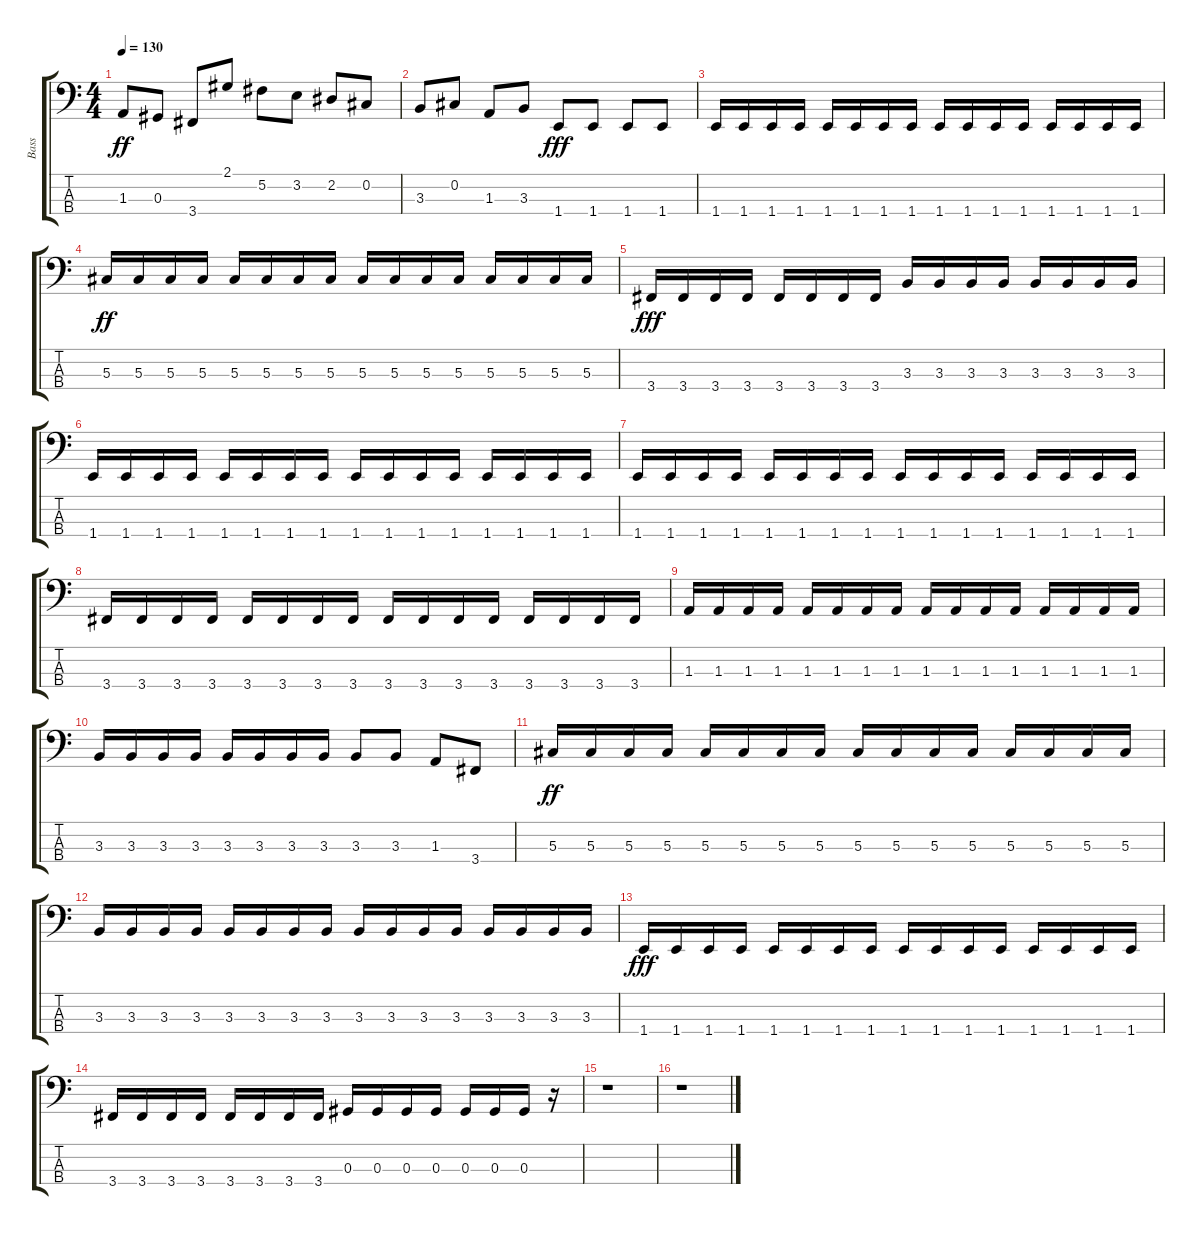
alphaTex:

\track ("Bass" "Bass") {instrument electricbassfinger}
\staff {score tabs}
\tuning (Gb2 Db2 Ab1 Eb1) {hide}
\ts (4 4)
\tempo 130
\clef f4
\ks c
1.3.8{dy ff} 0.3.8 3.4.8 2.1.8 5.2.8 3.2.8 2.2.8 0.2.8 |
3.3.8 0.2.8 1.3.8 3.3.8 1.4.8{dy fff} 1.4.8 1.4.8 1.4.8 |
1.4.16 1.4.16 1.4.16 1.4.16 1.4.16 1.4.16 1.4.16 1.4.16 1.4.16 1.4.16 1.4.16 1.4.16 1.4.16 1.4.16 1.4.16 1.4.16 |
5.3.16{dy ff} 5.3.16 5.3.16 5.3.16 5.3.16 5.3.16 5.3.16 5.3.16 5.3.16 5.3.16 5.3.16 5.3.16 5.3.16 5.3.16 5.3.16 5.3.16 |
3.4.16{dy fff} 3.4.16 3.4.16 3.4.16 3.4.16 3.4.16 3.4.16 3.4.16 3.3.16 3.3.16 3.3.16 3.3.16 3.3.16 3.3.16 3.3.16 3.3.16 |
1.4.16 1.4.16 1.4.16 1.4.16 1.4.16 1.4.16 1.4.16 1.4.16 1.4.16 1.4.16 1.4.16 1.4.16 1.4.16 1.4.16 1.4.16 1.4.16 |
1.4.16 1.4.16 1.4.16 1.4.16 1.4.16 1.4.16 1.4.16 1.4.16 1.4.16 1.4.16 1.4.16 1.4.16 1.4.16 1.4.16 1.4.16 1.4.16 |
3.4.16 3.4.16 3.4.16 3.4.16 3.4.16 3.4.16 3.4.16 3.4.16 3.4.16 3.4.16 3.4.16 3.4.16 3.4.16 3.4.16 3.4.16 3.4.16 |
1.3.16 1.3.16 1.3.16 1.3.16 1.3.16 1.3.16 1.3.16 1.3.16 1.3.16 1.3.16 1.3.16 1.3.16 1.3.16 1.3.16 1.3.16 1.3.16 |
3.3.16 3.3.16 3.3.16 3.3.16 3.3.16 3.3.16 3.3.16 3.3.16 3.3.8 3.3.8 1.3.8 3.4.8 |
5.3.16{dy ff} 5.3.16 5.3.16 5.3.16 5.3.16 5.3.16 5.3.16 5.3.16 5.3.16 5.3.16 5.3.16 5.3.16 5.3.16 5.3.16 5.3.16 5.3.16 |
3.3.16 3.3.16 3.3.16 3.3.16 3.3.16 3.3.16 3.3.16 3.3.16 3.3.16 3.3.16 3.3.16 3.3.16 3.3.16 3.3.16 3.3.16 3.3.16 |
1.4.16{dy fff} 1.4.16 1.4.16 1.4.16 1.4.16 1.4.16 1.4.16 1.4.16 1.4.16 1.4.16 1.4.16 1.4.16 1.4.16 1.4.16 1.4.16 1.4.16 |
3.4.16 3.4.16 3.4.16 3.4.16 3.4.16 3.4.16 3.4.16 3.4.16 0.3.16 0.3.16 0.3.16 0.3.16 0.3.16 0.3.16 0.3.16 r.16 |
r.1 |
r.1
